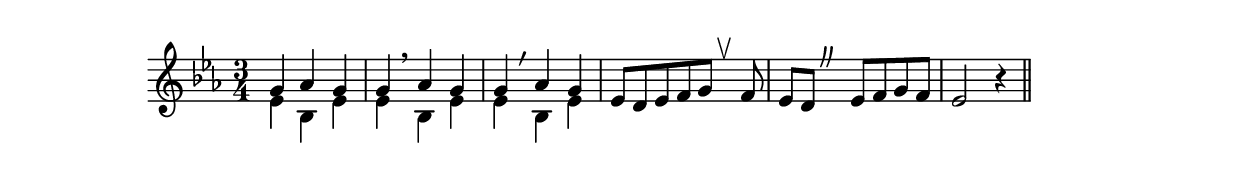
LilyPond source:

%% Do not edit this file; it is automatically
%% generated from LSR http://lsr.dsi.unimi.it
%% This file is in the public domain.
\version "2.13.4"

\header {
  lsrtags = "expressive-marks"

  texidoc = "
Breathing signs are available in different tastes: commas (default),
ticks, vees and @qq{railroad tracks} (caesura).

"
  doctitle = "Breathing signs"
} % begin verbatim

\new Staff \relative c'' {
  \key es \major
  \time 3/4
  % this bar contains no \breathe
  << { g4 as g } \\ { es4 bes es } >> |
  % Modern notation:
  % by default, \breathe uses the rcomma, just as if saying:
  % \override BreathingSign #'text = #(make-musicglyph-markup "scripts.rcomma")
  << { g4 as g } \\ { es4 \breathe bes es } >> |

  % rvarcomma and lvarcomma are variations of the default rcomma and lcomma
  % N.B.: must use Staff context here, since we start a Voice below
  \override Staff.BreathingSign #'text = \markup { \musicglyph #"scripts.rvarcomma" }
  << { g4 as g } \\ { es4 \breathe bes es } >> |

  % vee
  \override BreathingSign #'text = \markup { \musicglyph #"scripts.upbow" }
  es8[ d es f g] \breathe f |

  % caesura
  \override BreathingSign #'text = \markup { \musicglyph #"scripts.caesura.curved" }
  es8[ d] \breathe es[ f g f] |
  es2 r4 \bar "||"
}
